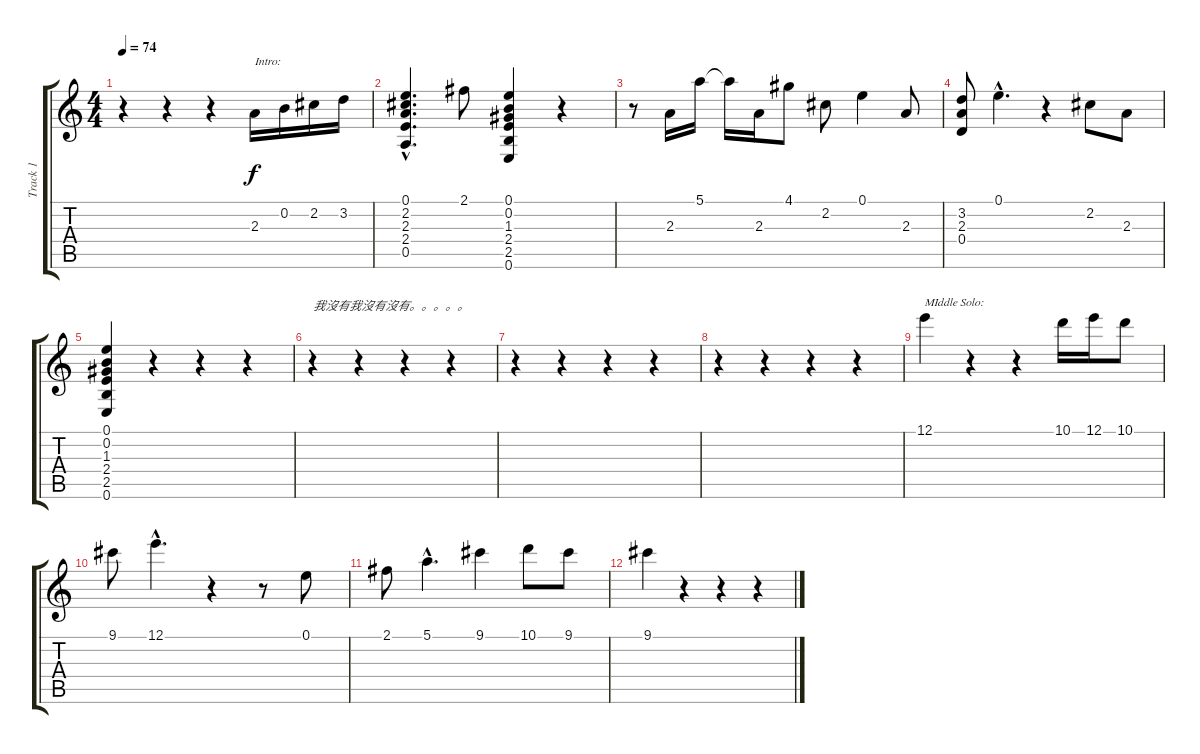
\track ("Track 1" "Track 1") {instrument acousticguitarnylon}
\staff {score tabs}
\tuning (E4 B3 G3 D3 A2 E2) {hide}
\ts (4 4)
\tempo 74
\clef g2
\ks c
r.4{dy f instrument acousticguitarnylon} r.4 r.4 2.3.16{txt "Intro:"} 0.2.16 2.2.16 3.2.16 |
(0.1{hac} 2.2{hac} 2.3{hac} 2.4{hac} 0.5{hac}).4{d} 2.1.8 (0.1 0.2 1.3 2.4 2.5 0.6).4 r.4 |
r.8 2.3.16 5.1.16 5.1{t}.16 2.3.16 4.1.8 2.2.8 0.1.4 2.3.8 |
(3.2 2.3 0.4).8 0.1{hac}.4{d} r.4 2.2.8 2.3.8 |
(0.1 0.2 1.3 2.4 2.5 0.6).4 r.4 r.4 r.4 |
r.4{txt "我沒有我沒有沒有。。。。。"} r.4 r.4 r.4 |
r.4 r.4 r.4 r.4 |
r.4 r.4 r.4 r.4 |
12.1.4{txt "MIddle Solo:"} r.4 r.4 10.1.16 12.1.16 10.1.8 |
9.1.8 12.1{hac}.4{d} r.4 r.8 0.1.8 |
2.1.8 5.1{hac}.4{d} 9.1.4 10.1.8 9.1.8 |
9.1.4 r.4 r.4 r.4
